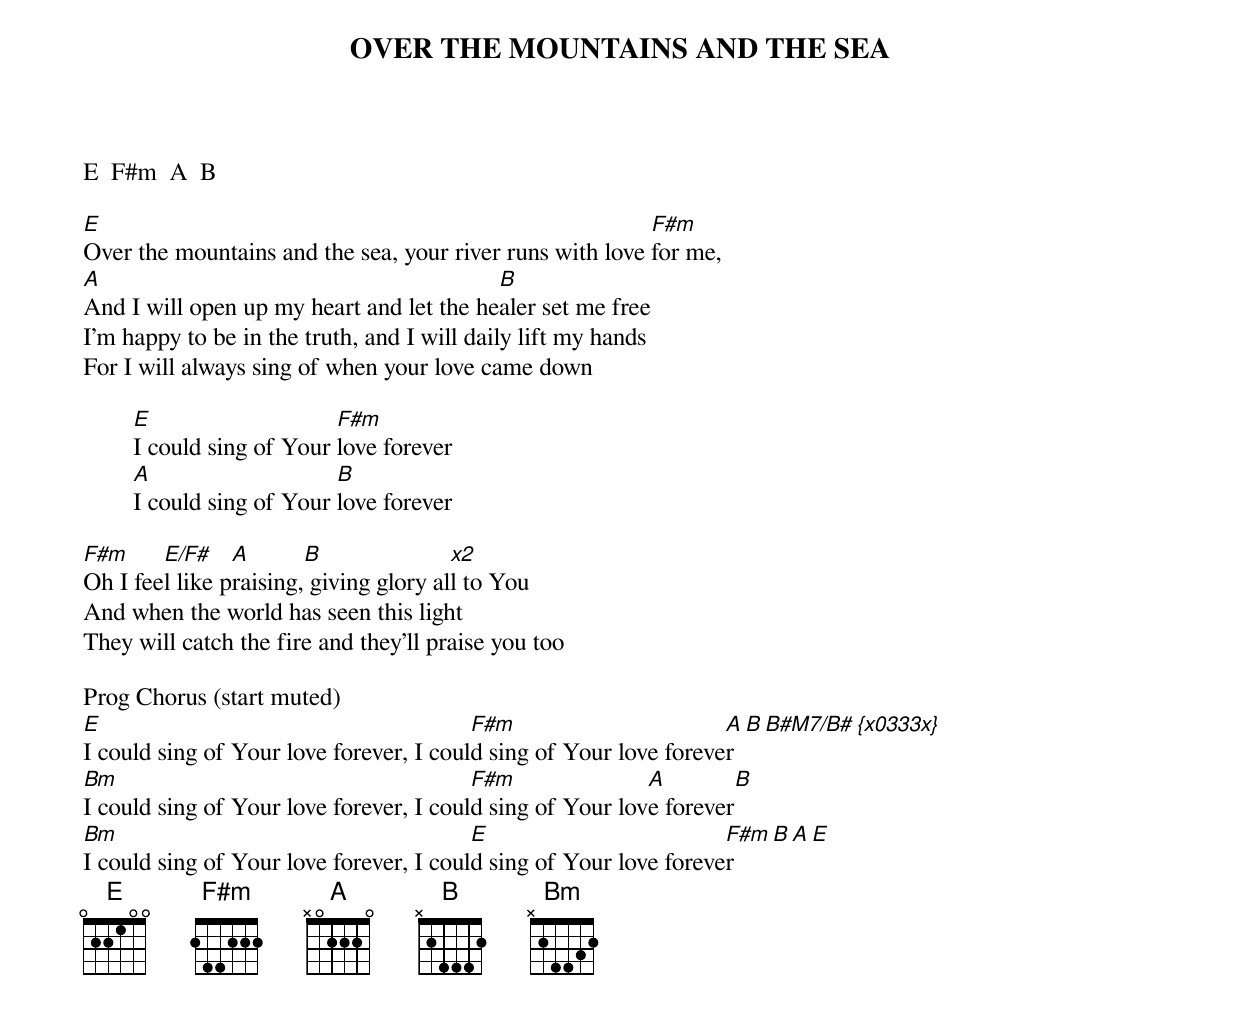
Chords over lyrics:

OVER THE MOUNTAINS AND THE SEA
E  F#m  A  B

E					 		  F#m
Over the mountains and the sea, your river runs with love for me,
A					  B
And I will open up my heart and let the healer set me free
I'm happy to be in the truth, and I will daily lift my hands
For I will always sing of when your love came down

	E                    F#m
	I could sing of Your love forever
	A                    B
	I could sing of Your love forever

F#m	E/F#	A	B		x2
Oh I feel like praising, giving glory all to You
And when the world has seen this light
They will catch the fire and they'll praise you too

Prog Chorus (start muted)
E					 F#m			   A				    B		B#M7/B#	{x0333x}
I could sing of Your love forever, I could sing of Your love forever
Bm					 F#m		   A				    B
I could sing of Your love forever, I could sing of Your love forever
Bm					 E			   F#m					B	    A	 	E
I could sing of Your love forever, I could sing of Your love forever
